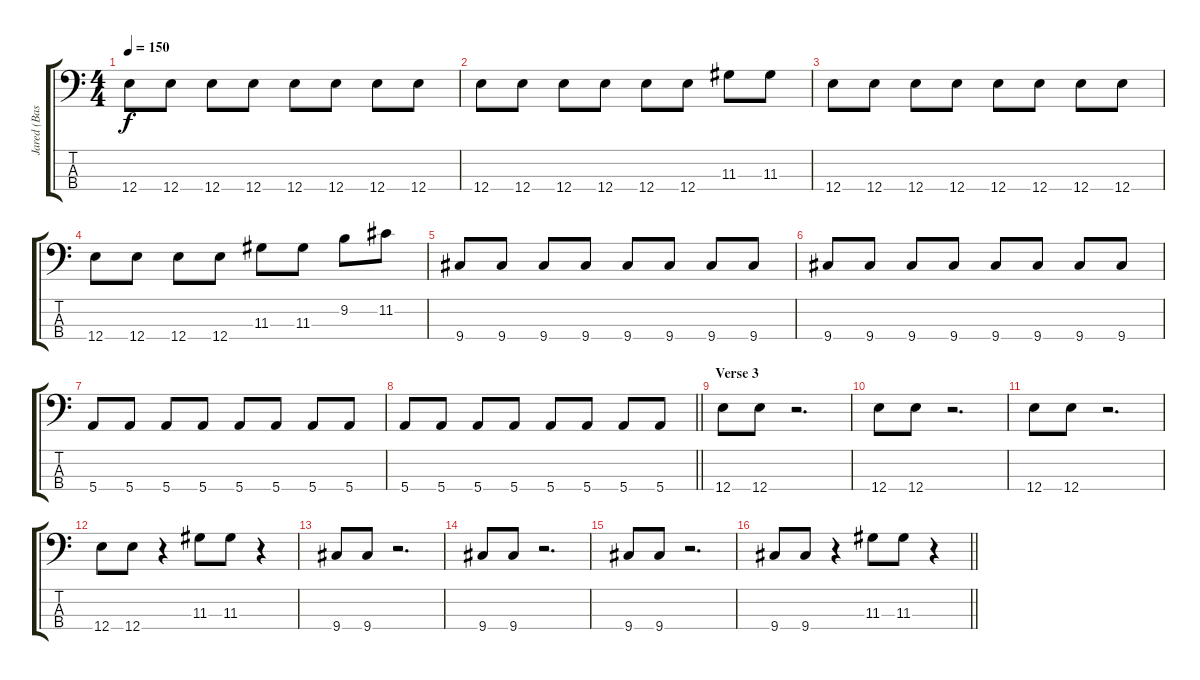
\track ("Jared (Bass)" "Jared (Bas") {instrument electricbasspick}
\staff {score tabs}
\tuning (G2 D2 A1 E1) {hide}
\ts (4 4)
\tempo 150
\clef f4
\ks c
12.4.8{dy f} 12.4.8 12.4.8 12.4.8 12.4.8 12.4.8 12.4.8 12.4.8 |
12.4.8 12.4.8 12.4.8 12.4.8 12.4.8 12.4.8 11.3.8 11.3.8 |
12.4.8 12.4.8 12.4.8 12.4.8 12.4.8 12.4.8 12.4.8 12.4.8 |
12.4.8 12.4.8 12.4.8 12.4.8 11.3.8 11.3.8 9.2.8 11.2.8 |
9.4.8 9.4.8 9.4.8 9.4.8 9.4.8 9.4.8 9.4.8 9.4.8 |
9.4.8 9.4.8 9.4.8 9.4.8 9.4.8 9.4.8 9.4.8 9.4.8 |
5.4.8 5.4.8 5.4.8 5.4.8 5.4.8 5.4.8 5.4.8 5.4.8 |
\barLineRight lightlight
5.4.8 5.4.8 5.4.8 5.4.8 5.4.8 5.4.8 5.4.8 5.4.8 |
\section ("" "Verse 3")
12.4.8 12.4.8 r.2{d} |
12.4.8 12.4.8 r.2{d} |
12.4.8 12.4.8 r.2{d} |
12.4.8 12.4.8 r.4 11.3.8 11.3.8 r.4 |
9.4.8 9.4.8 r.2{d} |
9.4.8 9.4.8 r.2{d} |
9.4.8 9.4.8 r.2{d} |
\barLineRight lightlight
9.4.8 9.4.8 r.4 11.3.8 11.3.8 r.4
